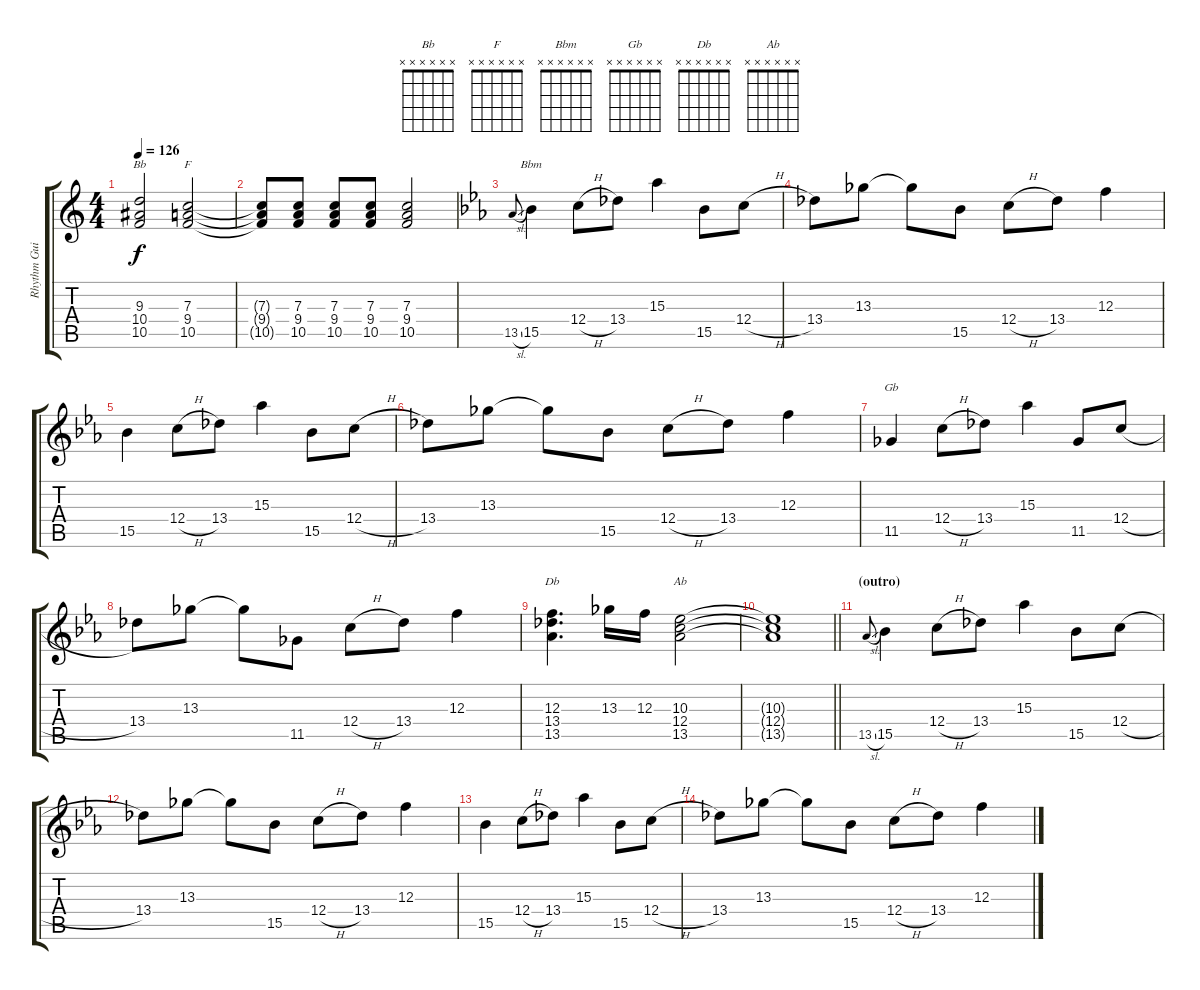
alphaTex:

\track ("Rhythm Guitar (right)" "Rhythm Gui") {instrument overdrivenguitar}
\staff {score tabs}
\tuning (D4 A3 F3 C3 G2 D2) {hide}
\chord ("Bb" x x x x x x)
\chord ("F" x x x x x x)
\chord ("Bbm" x x x x x x)
\chord ("Gb" x x x x x x)
\chord ("Db" x x x x x x)
\chord ("Ab" x x x x x x)
\ts (4 4)
\tempo 126
\clef g2
\ks c
(9.3 10.4 10.5).2{ch "Bb" dy f} (7.3 9.4 10.5).2{ch "F"} |
(7.3{t} 9.4{t} 10.5{t}).8 (7.3 9.4 10.5).8 (7.3 9.4 10.5).8 (7.3 9.4 10.5).8 (7.3 9.4 10.5).2 |
\ks cminor
13.5{sl}.8{gr onbeat} 15.5.4{ch "Bbm"} 12.4{h}.8 13.4.8 15.3.4 15.5.8 12.4{h}.8 |
13.4.8 13.3.8 13.3{t}.8 15.5.8 12.4{h}.8 13.4.8 12.3.4 |
15.5.4 12.4{h}.8 13.4.8 15.3.4 15.5.8 12.4{h}.8 |
13.4.8 13.3.8 13.3{t}.8 15.5.8 12.4{h}.8 13.4.8 12.3.4 |
11.5.4{ch "Gb"} 12.4{h}.8 13.4.8 15.3.4 11.5.8 12.4{h}.8 |
13.4.8 13.3.8 13.3{t}.8 11.5.8 12.4{h}.8 13.4.8 12.3.4 |
(12.3 13.4 13.5).4{d ch "Db"} 13.3.16 12.3.16 (10.3 12.4 13.5).2{ch "Ab"} |
\barLineRight lightlight
(10.3{t} 12.4{t} 13.5{t}).1 |
\section ("" "(outro)")
13.5{sl}.8{gr onbeat} 15.5.4{volume 0} 12.4{h}.8 13.4.8 15.3.4 15.5.8 12.4{h}.8 |
13.4.8 13.3.8 13.3{t}.8 15.5.8 12.4{h}.8 13.4.8 12.3.4 |
15.5.4 12.4{h}.8 13.4.8 15.3.4 15.5.8 12.4{h}.8 |
13.4.8 13.3.8 13.3{t}.8 15.5.8 12.4{h}.8 13.4.8 12.3.4
